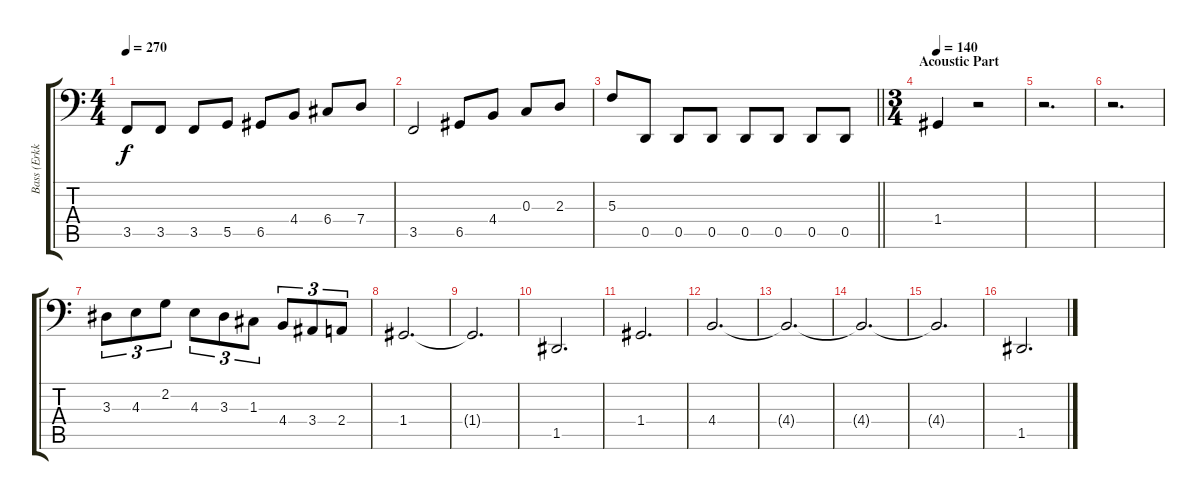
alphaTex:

\track ("Bass (Erkki)" "Bass (Erkk") {instrument electricbassfinger}
\staff {score tabs}
\tuning (A2 F2 C2 G1 D1 A0) {hide}
\ts (4 4)
\tempo 270
\clef f4
\ks c
3.5.8{dy f} 3.5.8 3.5.8 5.5.8 6.5.8 4.4.8 6.4.8 7.4.8 |
3.5.2 6.5.8 4.4.8 0.3.8 2.3.8 |
\barLineRight lightlight
5.3.8 0.5.8 0.5.8 0.5.8 0.5.8 0.5.8 0.5.8 0.5.8 |
\ts (3 4)
\section ("" "Acoustic Part")
\tempo 140
1.4.4 r.2 |
r.2{d} |
r.2{d} |
3.3.8{tu (3 2)} 4.3.8{tu (3 2)} 2.2.8{tu (3 2)} 4.3.8{tu (3 2)} 3.3.8{tu (3 2)} 1.3.8{tu (3 2)} 4.4.8{tu (3 2)} 3.4.8{tu (3 2)} 2.4.8{tu (3 2)} |
1.4.2{d} |
1.4{t}.2{d} |
1.5.2{d} |
1.4.2{d} |
4.4.2{d} |
4.4{t}.2{d} |
4.4{t}.2{d} |
4.4{t}.2{d} |
1.5.2{d}
